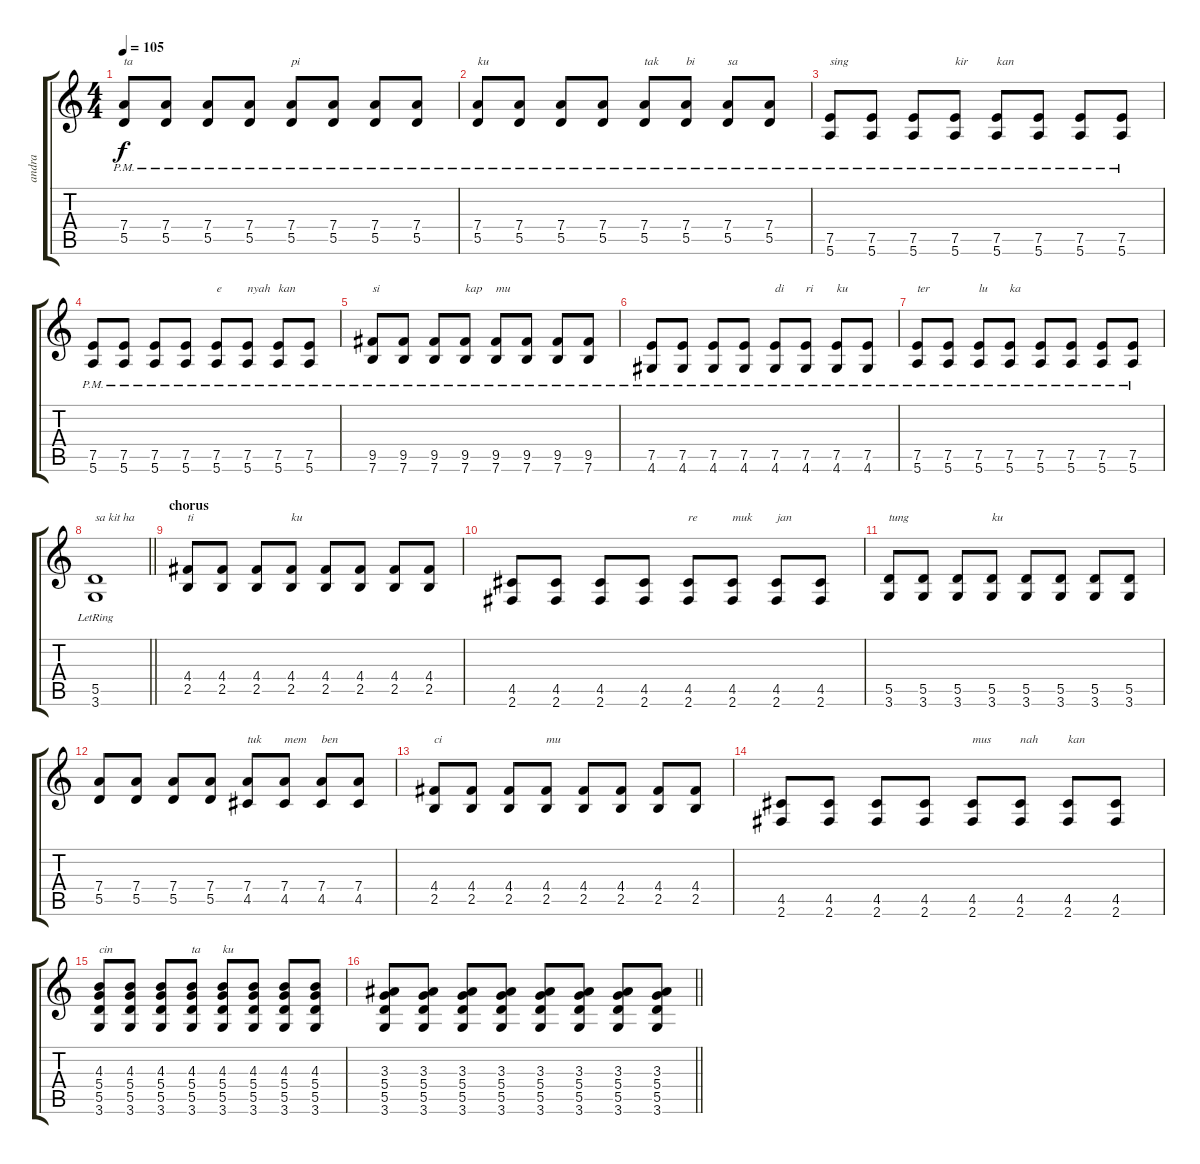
\track ("andra" "andra") {instrument distortionguitar}
\staff {score tabs}
\tuning (E4 B3 G3 D3 A2 E2) {hide}
\ts (4 4)
\tempo 105
\clef g2
\ks c
(7.4{pm} 5.5{pm}).8{txt "ta" dy f} (7.4{pm} 5.5{pm}).8 (7.4{pm} 5.5{pm}).8 (7.4{pm} 5.5{pm}).8 (7.4{pm} 5.5{pm}).8{txt "pi"} (7.4{pm} 5.5{pm}).8 (7.4{pm} 5.5{pm}).8 (7.4{pm} 5.5{pm}).8 |
(7.4{pm} 5.5{pm}).8{txt "ku"} (7.4{pm} 5.5{pm}).8 (7.4{pm} 5.5{pm}).8 (7.4{pm} 5.5{pm}).8 (7.4{pm} 5.5{pm}).8{txt "tak"} (7.4{pm} 5.5{pm}).8{txt "bi"} (7.4{pm} 5.5{pm}).8{txt "sa"} (7.4{pm} 5.5{pm}).8 |
(7.5{pm} 5.6{pm}).8{txt "sing"} (7.5{pm} 5.6{pm}).8 (7.5{pm} 5.6{pm}).8 (7.5{pm} 5.6{pm}).8{txt "kir"} (7.5{pm} 5.6{pm}).8{txt "kan"} (7.5{pm} 5.6{pm}).8 (7.5{pm} 5.6{pm}).8 (7.5{pm} 5.6{pm}).8 |
(7.5{pm} 5.6{pm}).8 (7.5{pm} 5.6{pm}).8 (7.5{pm} 5.6{pm}).8 (7.5{pm} 5.6{pm}).8 (7.5{pm} 5.6{pm}).8{txt "e"} (7.5{pm} 5.6{pm}).8{txt "nyah"} (7.5{pm} 5.6{pm}).8{txt "kan"} (7.5{pm} 5.6{pm}).8 |
(9.5{pm} 7.6{pm}).8{txt "si"} (9.5{pm} 7.6{pm}).8 (9.5{pm} 7.6{pm}).8 (9.5{pm} 7.6{pm}).8{txt "kap"} (9.5{pm} 7.6{pm}).8{txt "mu"} (9.5{pm} 7.6{pm}).8 (9.5{pm} 7.6{pm}).8 (9.5{pm} 7.6{pm}).8 |
(7.5{pm} 4.6{pm}).8 (7.5{pm} 4.6{pm}).8 (7.5{pm} 4.6{pm}).8 (7.5{pm} 4.6{pm}).8 (7.5{pm} 4.6{pm}).8{txt "di"} (7.5{pm} 4.6{pm}).8{txt "ri"} (7.5{pm} 4.6{pm}).8{txt "ku"} (7.5{pm} 4.6{pm}).8 |
(7.5{pm} 5.6{pm}).8{txt "ter"} (7.5{pm} 5.6{pm}).8 (7.5{pm} 5.6{pm}).8{txt "lu"} (7.5{pm} 5.6{pm}).8{txt "ka"} (7.5{pm} 5.6{pm}).8 (7.5{pm} 5.6{pm}).8 (7.5{pm} 5.6{pm}).8 (7.5{pm} 5.6{pm}).8 |
\barLineRight lightlight
(5.5{lr} 3.6{lr}).1{txt "sa kit ha"} |
\section ("" "chorus")
(4.4 2.5).8{txt "ti"} (4.4 2.5).8 (4.4 2.5).8 (4.4 2.5).8{txt "ku"} (4.4 2.5).8 (4.4 2.5).8 (4.4 2.5).8 (4.4 2.5).8 |
(4.5 2.6).8 (4.5 2.6).8 (4.5 2.6).8 (4.5 2.6).8 (4.5 2.6).8{txt "re"} (4.5 2.6).8{txt "muk"} (4.5 2.6).8{txt "jan"} (4.5 2.6).8 |
(5.5 3.6).8{txt "tung"} (5.5 3.6).8 (5.5 3.6).8 (5.5 3.6).8{txt "ku"} (5.5 3.6).8 (5.5 3.6).8 (5.5 3.6).8 (5.5 3.6).8 |
(7.4 5.5).8 (7.4 5.5).8 (7.4 5.5).8 (7.4 5.5).8 (7.4 4.5).8{txt "tuk"} (7.4 4.5).8{txt "mem"} (7.4 4.5).8{txt "ben"} (7.4 4.5).8 |
(4.4 2.5).8{txt "ci"} (4.4 2.5).8 (4.4 2.5).8 (4.4 2.5).8{txt "mu"} (4.4 2.5).8 (4.4 2.5).8 (4.4 2.5).8 (4.4 2.5).8 |
(4.5 2.6).8 (4.5 2.6).8 (4.5 2.6).8 (4.5 2.6).8 (4.5 2.6).8{txt "mus"} (4.5 2.6).8{txt "nah"} (4.5 2.6).8{txt "kan"} (4.5 2.6).8 |
(4.3 5.4 5.5 3.6).8{txt "cin"} (4.3 5.4 5.5 3.6).8 (4.3 5.4 5.5 3.6).8 (4.3 5.4 5.5 3.6).8{txt "ta"} (4.3 5.4 5.5 3.6).8{txt "ku"} (4.3 5.4 5.5 3.6).8 (4.3 5.4 5.5 3.6).8 (4.3 5.4 5.5 3.6).8 |
\barLineRight lightlight
(3.3 5.4 5.5 3.6).8 (3.3 5.4 5.5 3.6).8 (3.3 5.4 5.5 3.6).8 (3.3 5.4 5.5 3.6).8 (3.3 5.4 5.5 3.6).8 (3.3 5.4 5.5 3.6).8 (3.3 5.4 5.5 3.6).8 (3.3 5.4 5.5 3.6).8
